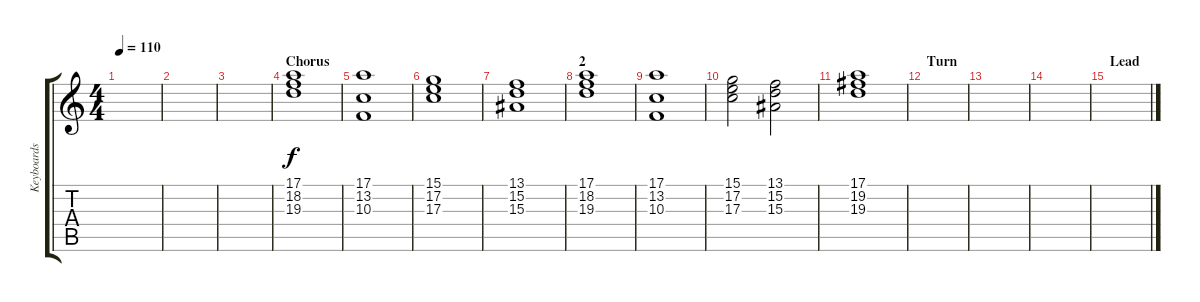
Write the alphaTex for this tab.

\track ("Keyboards (Stephan Braun)" "Keyboards ") {instrument stringensemble1}
\staff {score tabs}
\tuning (E4 B3 G3 D3 A2 E2) {hide}
\ts (4 4)
\tempo 110
\clef g2
\ks c
|
|
|
\section ("" "Chorus")
(17.1 18.2 19.3).1{volume 10} |
(17.1 13.2 10.3).1 |
(15.1 17.2 17.3).1 |
(13.1 15.2 15.3).1 |
\section ("" "2")
(17.1 18.2 19.3).1 |
(17.1 13.2 10.3).1 |
(15.1 17.2 17.3).2 (13.1 15.2 15.3).2 |
(17.1 19.2 19.3).1 |
\section ("" "Turn")
|
|
\section ("" "")
|
\section ("" "Lead ")
